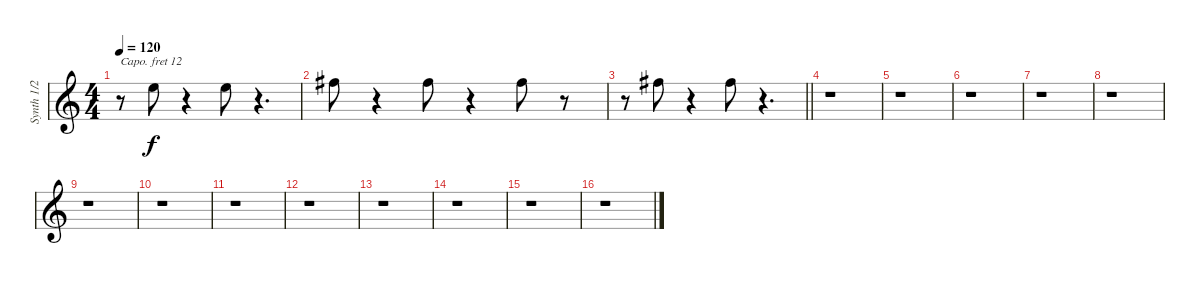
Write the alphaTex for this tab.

\track ("Synth 1/2" "Synth 1/2") {instrument pad7halo}
\staff {score}
\capo 12
\tuning (E4 C4 G3 C3 G2 C2) {hide}
\ts (4 4)
\tempo 120
\clef g2
\ks c
r.8{dy f} 9.3.8 r.4 9.3.8 r.4{d} |
11.3.8 r.4 11.3.8 r.4 11.3.8 r.8 |
\barLineRight lightlight
r.8 11.3.8 r.4 11.3.8 r.4{d} |
r.1 |
r.1 |
r.1 |
r.1 |
r.1 |
r.1 |
r.1 |
r.1 |
r.1 |
r.1 |
r.1 |
r.1 |
r.1
